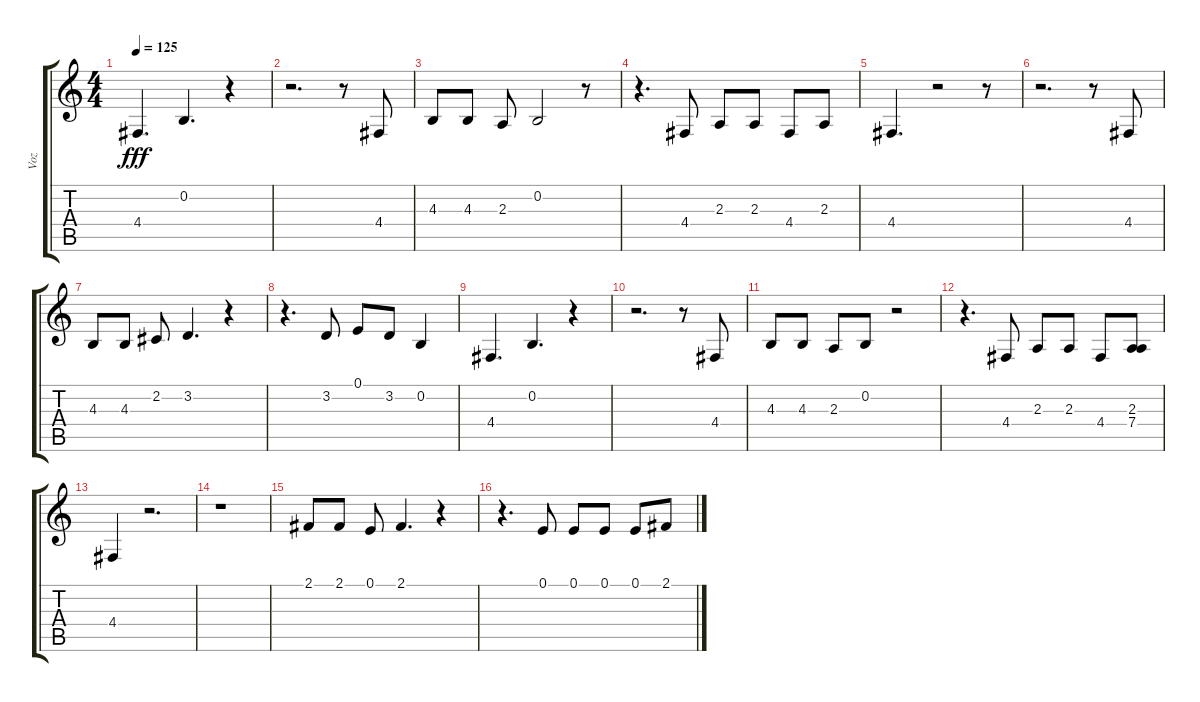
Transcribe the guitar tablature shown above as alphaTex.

\track ("Voz" "Voz") {instrument brightacousticpiano}
\staff {score tabs}
\tuning (E4 B3 G3 D3 A2 E2) {hide}
\ts (4 4)
\tempo 125
\clef g2
\ks c
4.4.4{d dy fff} 0.2.4{d} r.4 |
r.2{d} r.8 4.4.8 |
4.3.8 4.3.8 2.3.8 0.2.2 r.8 |
r.4{d} 4.4.8 2.3.8 2.3.8 4.4.8 2.3.8 |
4.4.4{d} r.2 r.8 |
r.2{d} r.8 4.4.8 |
4.3.8 4.3.8 2.2.8 3.2.4{d} r.4 |
r.4{d} 3.2.8 0.1.8 3.2.8 0.2.4 |
4.4.4{d} 0.2.4{d} r.4 |
r.2{d} r.8 4.4.8 |
4.3.8 4.3.8 2.3.8 0.2.8 r.2 |
r.4{d} 4.4.8 2.3.8 2.3.8 4.4.8 (2.3 7.4).8 |
4.4.4 r.2{d} |
r.1 |
2.1.8 2.1.8 0.1.8 2.1.4{d} r.4 |
r.4{d} 0.1.8 0.1.8 0.1.8 0.1.8 2.1.8
